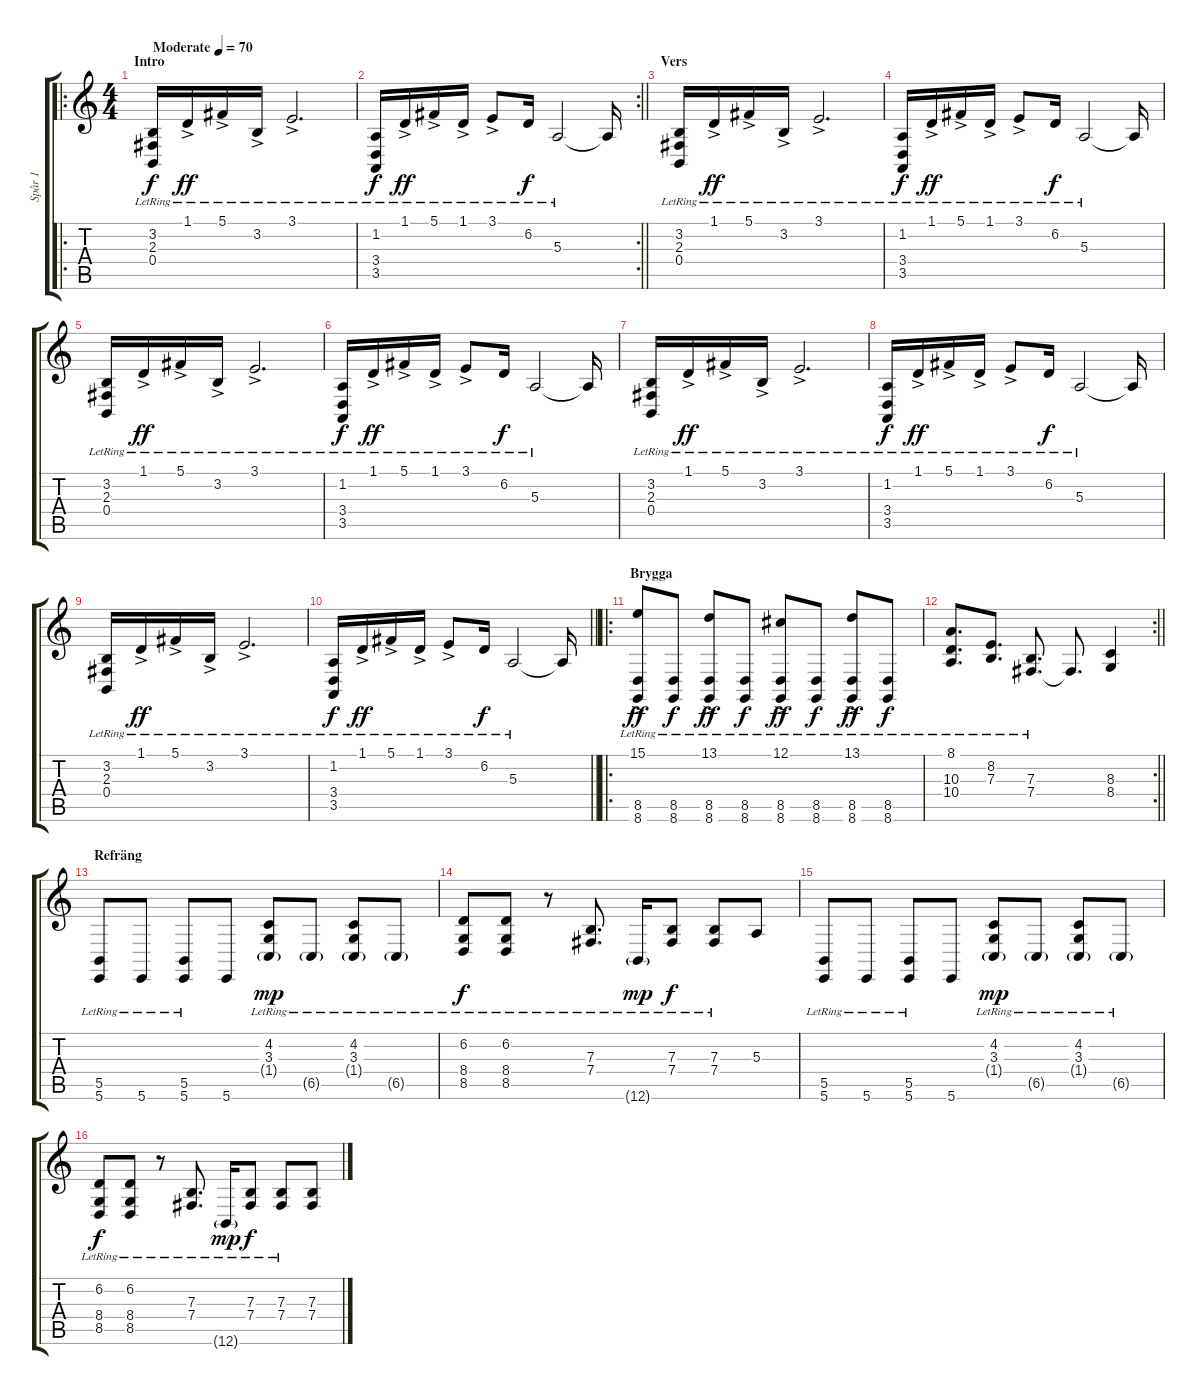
\track ("Spår 1" "Spår 1") {instrument acousticgrandpiano}
\staff {score tabs}
\tuning (Db4 Ab3 E3 B2 Gb2 B1) {hide}
\ro
\ts (4 4)
\section ("" "Intro")
\tempo (70 "Moderate")
\clef g2
\ks c
(3.2{lr} 2.3{lr} 0.4{lr}).16{dy f instrument acousticgrandpiano} 1.1{ac lr}.16{dy ff} 5.1{ac lr}.16 3.2{ac lr}.16 3.1{ac lr}.2{d} |
\rc 2
\barLineRight lightlight
(1.2{lr} 3.4{lr} 3.5{lr}).16{dy f} 1.1{ac lr}.16{dy ff} 5.1{ac lr}.16 1.1{ac lr}.16 3.1{ac lr}.8 6.2{lr}.16{dy f} 5.3{lr}.2 5.3{t}.16 |
\section ("" "Vers")
(3.2{lr} 2.3{lr} 0.4{lr}).16 1.1{ac lr}.16{dy ff} 5.1{ac lr}.16 3.2{ac lr}.16 3.1{ac lr}.2{d} |
(1.2{lr} 3.4{lr} 3.5{lr}).16{dy f} 1.1{ac lr}.16{dy ff} 5.1{ac lr}.16 1.1{ac lr}.16 3.1{ac lr}.8 6.2{lr}.16{dy f} 5.3{lr}.2 5.3{t}.16 |
(3.2{lr} 2.3{lr} 0.4{lr}).16 1.1{ac lr}.16{dy ff} 5.1{ac lr}.16 3.2{ac lr}.16 3.1{ac lr}.2{d} |
(1.2{lr} 3.4{lr} 3.5{lr}).16{dy f} 1.1{ac lr}.16{dy ff} 5.1{ac lr}.16 1.1{ac lr}.16 3.1{ac lr}.8 6.2{lr}.16{dy f} 5.3{lr}.2 5.3{t}.16 |
(3.2{lr} 2.3{lr} 0.4{lr}).16 1.1{ac lr}.16{dy ff} 5.1{ac lr}.16 3.2{ac lr}.16 3.1{ac lr}.2{d} |
(1.2{lr} 3.4{lr} 3.5{lr}).16{dy f} 1.1{ac lr}.16{dy ff} 5.1{ac lr}.16 1.1{ac lr}.16 3.1{ac lr}.8 6.2{lr}.16{dy f} 5.3{lr}.2 5.3{t}.16 |
(3.2{lr} 2.3{lr} 0.4{lr}).16 1.1{ac lr}.16{dy ff} 5.1{ac lr}.16 3.2{ac lr}.16 3.1{ac lr}.2{d} |
\barLineRight lightlight
(1.2{lr} 3.4{lr} 3.5{lr}).16{dy f} 1.1{ac lr}.16{dy ff} 5.1{ac lr}.16 1.1{ac lr}.16 3.1{ac lr}.8 6.2{lr}.16{dy f} 5.3{lr}.2 5.3{t}.16 |
\ro
\section ("" "Brygga")
(15.1{ac lr} 8.5{lr} 8.6{lr}).8{dy ff} (8.5{lr} 8.6{lr}).8{dy f} (13.1{ac lr} 8.5{lr} 8.6{lr}).8{dy ff} (8.5{lr} 8.6{lr}).8{dy f} (12.1{ac lr} 8.5{lr} 8.6{lr}).8{dy ff} (8.5{lr} 8.6{lr}).8{dy f} (13.1{ac lr} 8.5{lr} 8.6{lr}).8{dy ff} (8.5{lr} 8.6{lr}).8{dy f} |
\rc 2
\barLineRight lightlight
(8.1{lr} 10.3{lr} 10.4{lr}).8{d} (8.2{lr} 7.3{lr}).8{d} (7.3{lr} 7.4{lr}).8{d} 7.4{t}.8{d} (8.3 8.4).4 |
\section ("" "Refräng")
(5.5{lr} 5.6{lr}).8 5.6{lr}.8 (5.5{lr} 5.6{lr}).8 5.6.8 (4.2{lr} 3.3{lr} 1.4{g}).8{dy mp} 6.5{g lr}.8 (4.2{lr} 3.3{lr} 1.4{g lr}).8 6.5{g lr}.8 |
(6.2{lr} 8.4{lr} 8.5{lr}).8{dy f} (6.2{lr} 8.4{lr} 8.5{lr}).8 r.8 (7.3{lr} 7.4{lr}).8{d} 12.6{g lr}.16{dy mp} (7.3{lr} 7.4{lr}).8{dy f} (7.3{lr} 7.4{lr}).8 5.3.8 |
(5.5{lr} 5.6{lr}).8 5.6{lr}.8 (5.5{lr} 5.6{lr}).8 5.6.8 (4.2{lr} 3.3{lr} 1.4{g lr}).8{dy mp} 6.5{g lr}.8 (4.2{lr} 3.3{lr} 1.4{g lr}).8 6.5{g lr}.8 |
(6.2{lr} 8.4{lr} 8.5{lr}).8{dy f} (6.2{lr} 8.4{lr} 8.5{lr}).8 r.8 (7.3{lr} 7.4{lr}).8{d} 12.6{g lr}.16{dy mp} (7.3{lr} 7.4{lr}).8{dy f} (7.3{lr} 7.4{lr}).8 (7.3 7.4).8
